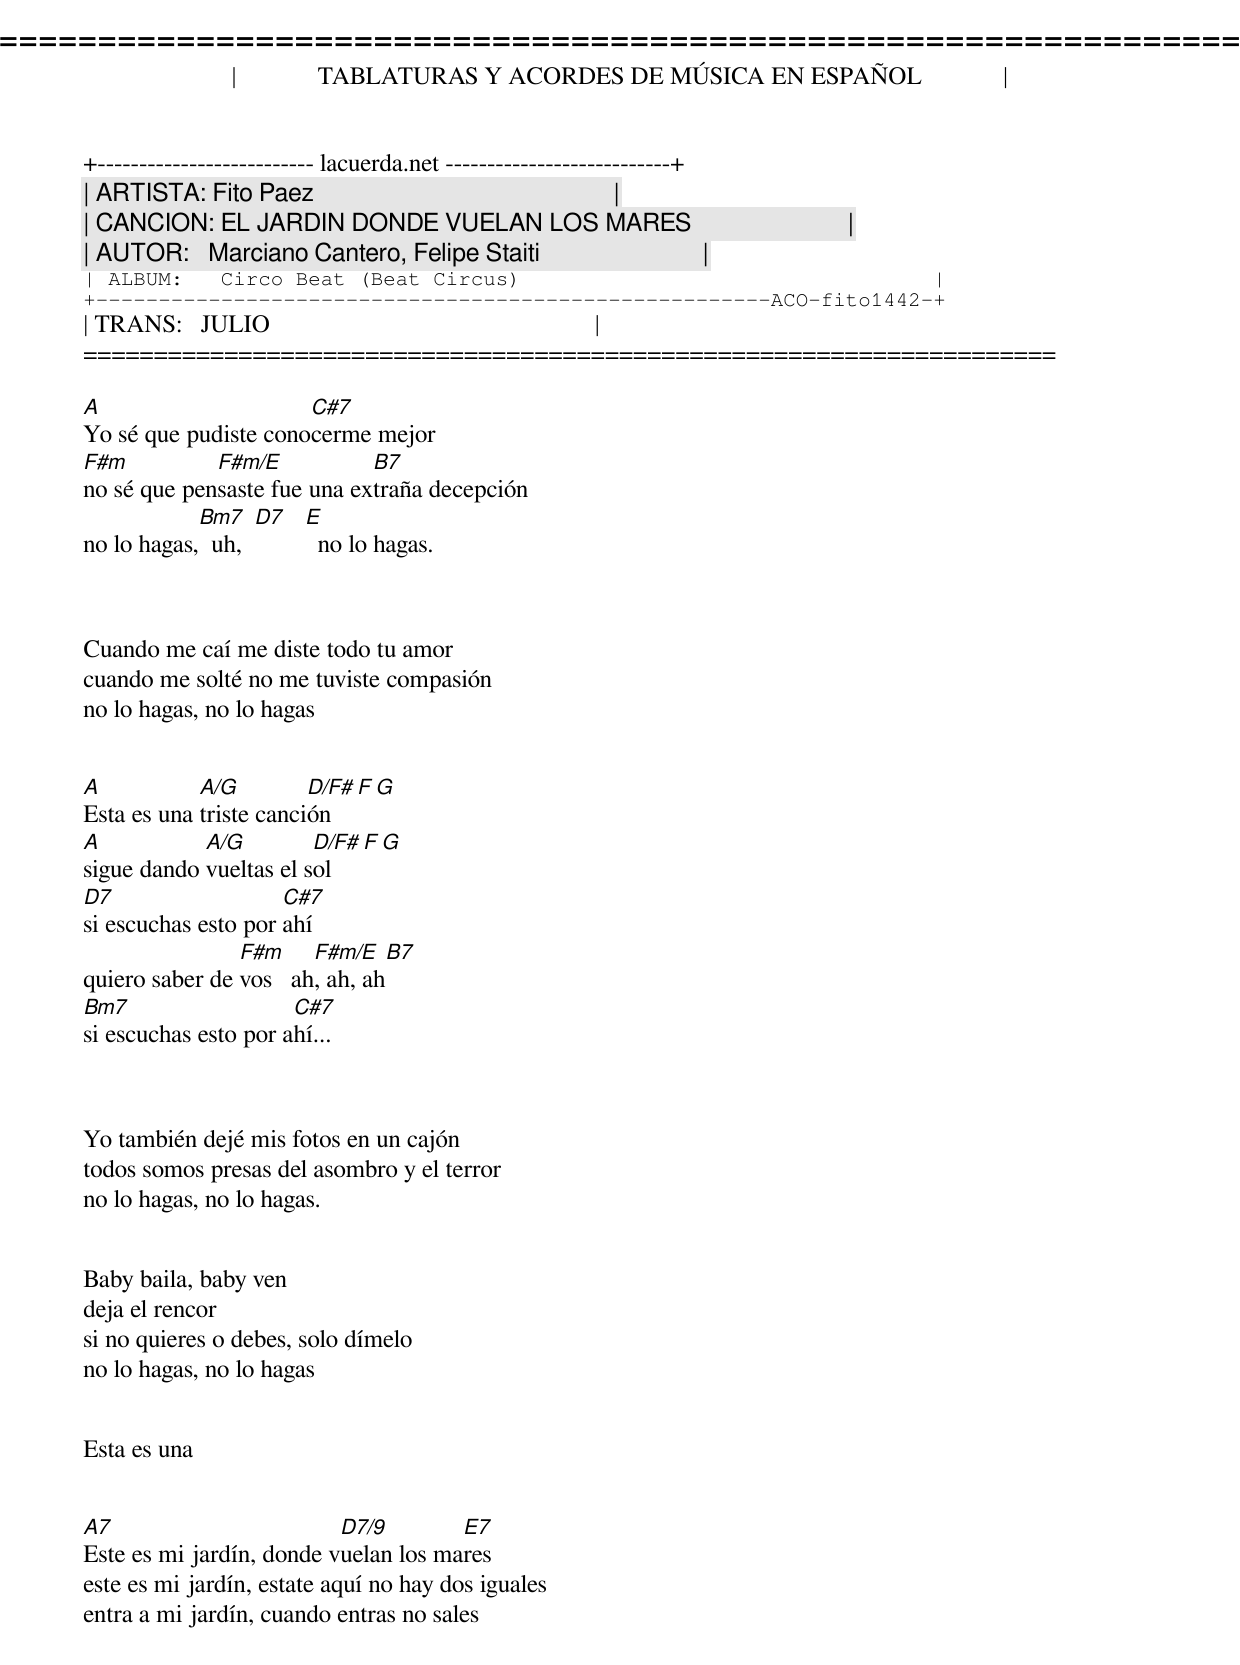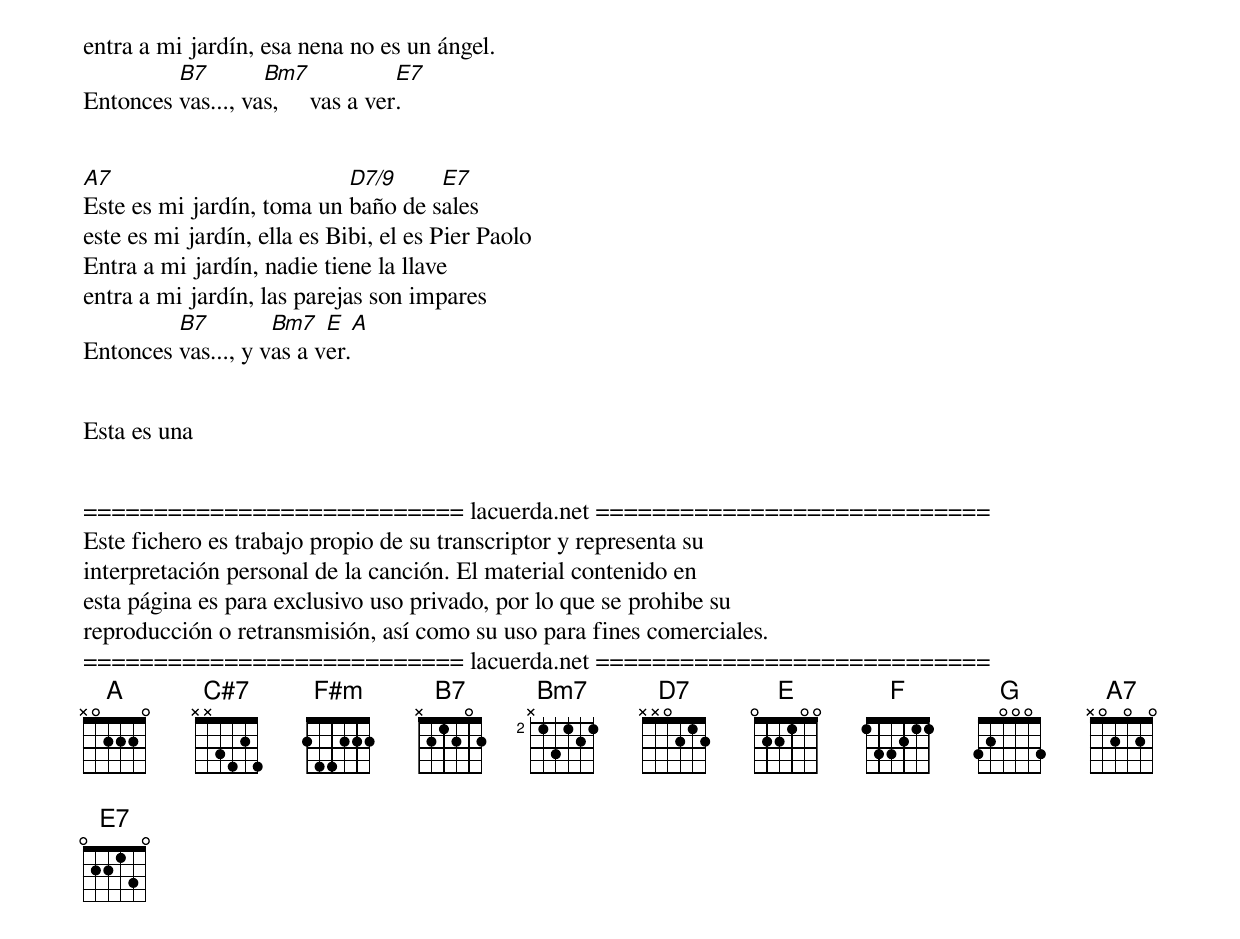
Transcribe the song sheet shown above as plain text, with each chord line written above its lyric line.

=====================================================================
|             TABLATURAS Y ACORDES DE MÚSICA EN ESPAÑOL             |
+-------------------------- lacuerda.net ---------------------------+
| ARTISTA: Fito Paez                                                |
| CANCION: EL JARDIN DONDE VUELAN LOS MARES                         |
| AUTOR:   Marciano Cantero, Felipe Staiti                          |
| ALBUM:   Circo Beat (Beat Circus)                                 |
+------------------------------------------------------ACO-fito1442-+
| TRANS:   JULIO                                                    |
=====================================================================

A                     C#7
Yo sé que pudiste conocerme mejor
F#m          F#m/E           B7
no sé que pensaste fue una extraña decepción
            Bm7    D7 E
no lo hagas,  uh,       no lo hagas.



Cuando me caí me diste todo tu amor
cuando me solté no me tuviste compasión
no lo hagas, no lo hagas


A           A/G         D/F#   F  G
Esta es una triste canción
A           A/G         D/F#   F  G
sigue dando vueltas el sol
D7                   C#7
si escuchas esto por ahí
                F#m     F#m/E   B7
quiero saber de vos   ah, ah, ah
Bm7                   C#7
si escuchas esto por ahí...



Yo también dejé mis fotos en un cajón
todos somos presas del asombro y el terror
no lo hagas, no lo hagas.


Baby baila, baby ven
deja el rencor
si no quieres o debes, solo dímelo
no lo hagas, no lo hagas


Esta es una


A7                        D7/9        E7
Este es mi jardín, donde vuelan los mares
este es mi jardín, estate aquí no hay dos iguales
entra a mi jardín, cuando entras no sales
entra a mi jardín, esa nena no es un ángel.
         B7        Bm7             E7
Entonces vas..., vas,     vas a ver.


A7                         D7/9     E7
Este es mi jardín, toma un baño de sales
este es mi jardín, ella es Bibi, el es Pier Paolo
Entra a mi jardín, nadie tiene la llave
entra a mi jardín, las parejas son impares
         B7         Bm7   E  A
Entonces vas..., y vas a ver.


Esta es una


=========================== lacuerda.net ============================
Este fichero es trabajo propio de su transcriptor y representa su
interpretación personal de la canción. El material contenido en
esta página es para exclusivo uso privado, por lo que se prohibe su
reproducción o retransmisión, así como su uso para fines comerciales.
=========================== lacuerda.net ============================
